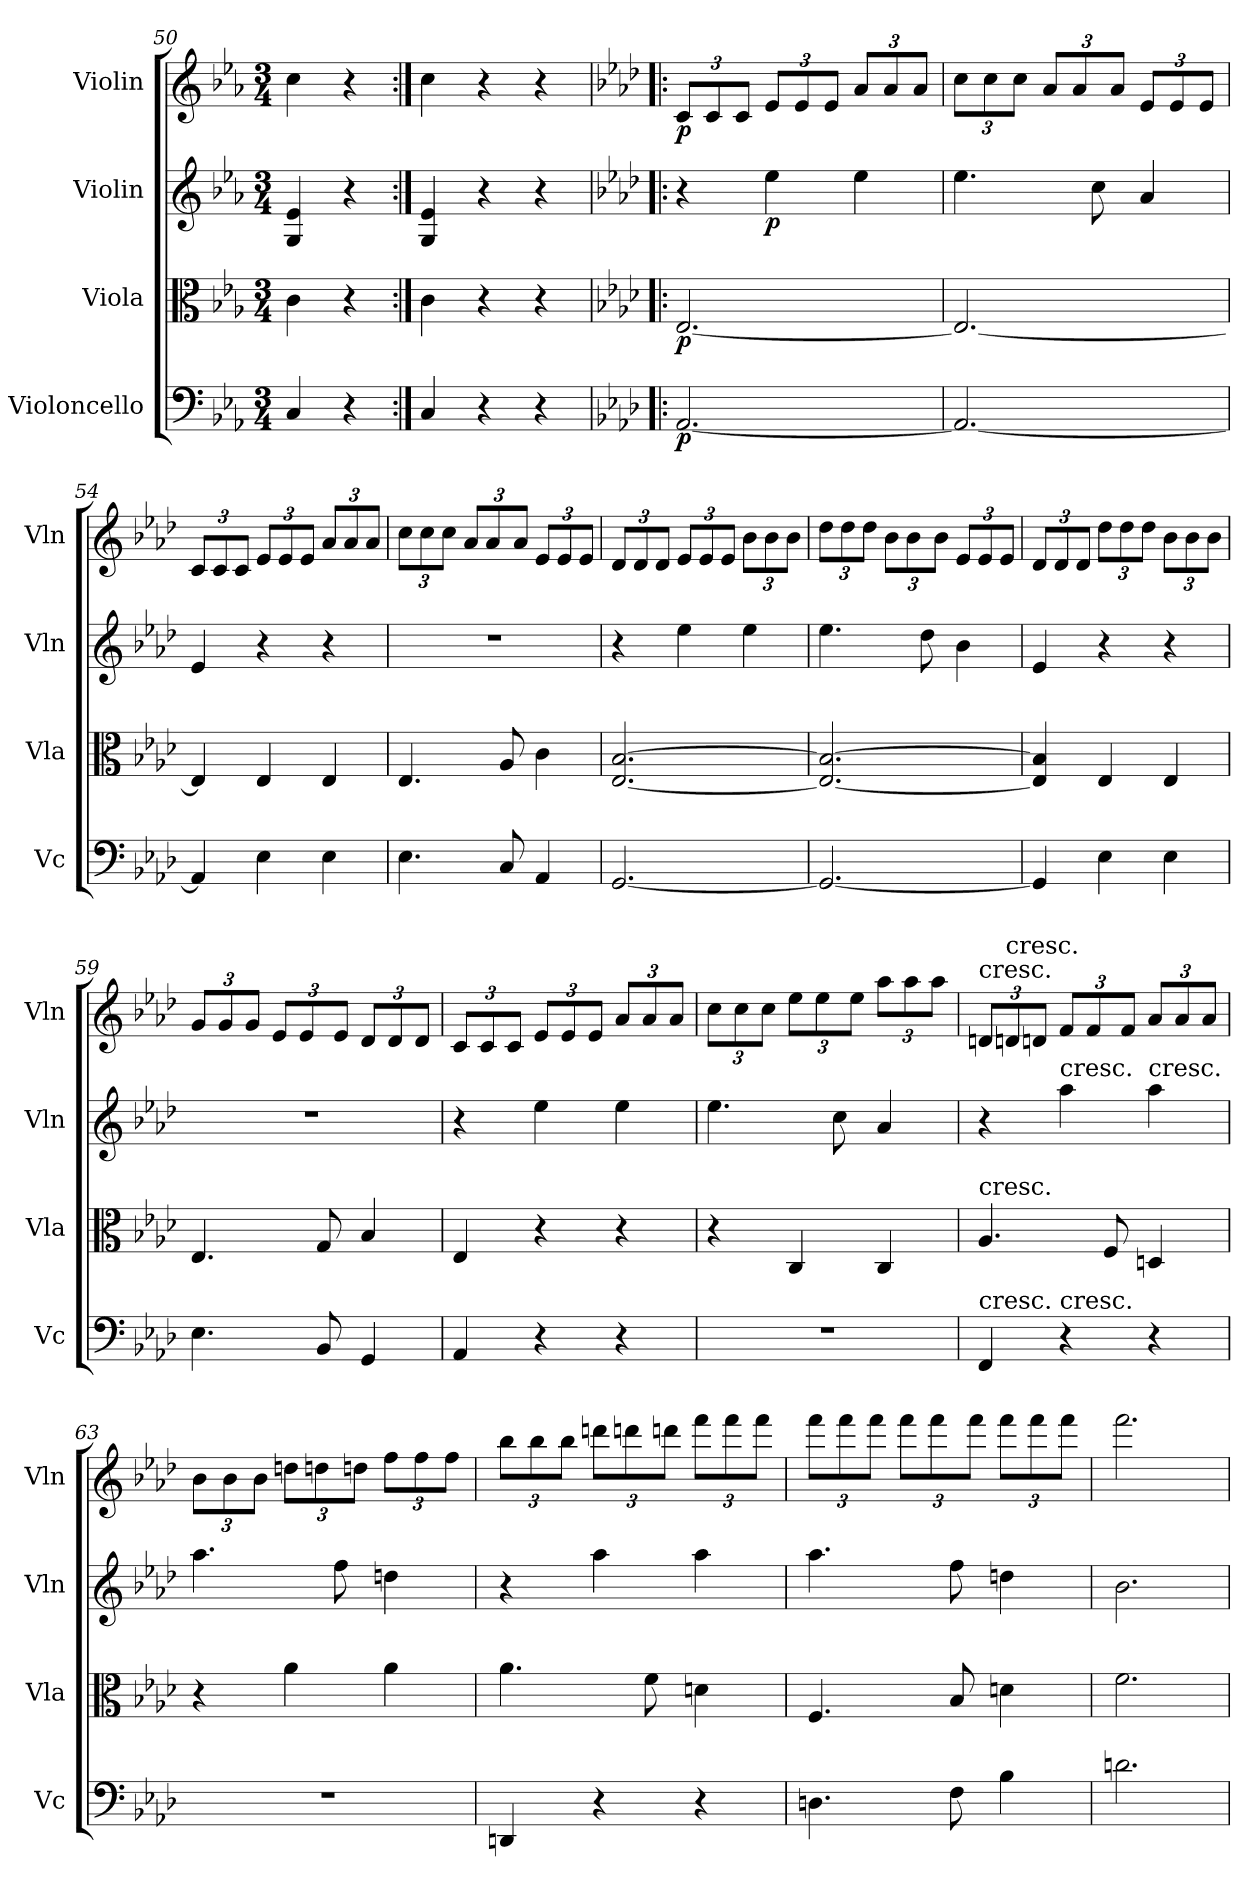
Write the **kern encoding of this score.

**kern	**dynam	**kern	**dynam	**kern	**dynam	**kern	**dynam
*part4	*part4	*part3	*part3	*part2	*part2	*part1	*part1
*staff4	*staff4	*staff3	*staff3	*staff2	*staff2	*staff1	*staff1
*I"Violoncello	*	*I"Viola	*	*I"Violin	*	*I"Violin	*
*I'Vc	*	*I'Vla	*	*I'Vln	*	*I'Vln	*
*clefF4	*	*clefC3	*	*clefG2	*	*clefG2	*
*k[b-e-a-]	*	*k[b-e-a-]	*	*k[b-e-a-]	*	*k[b-e-a-]	*
*c:	*	*c:	*	*c:	*	*c:	*
*M3/4	*	*M3/4	*	*M3/4	*	*M3/4	*
=50	=50	=50	=50	=50	=50	=50	=50
4C/	.	4c\	.	4G/ 4e-/	.	4cc\	.
4r	.	4r	.	4r	.	4r	.
=51:|!	=51:|!	=51:|!	=51:|!	=51:|!	=51:|!	=51:|!	=51:|!
4C/	.	4c\	.	4G/ 4e-/	.	4cc\	.
4r	.	4r	.	4r	.	4r	.
4r	.	4r	.	4r	.	4r	.
=52!|:	=52!|:	=52!|:	=52!|:	=52!|:	=52!|:	=52!|:	=52!|:
*k[b-e-a-d-]	*	*k[b-e-a-d-]	*	*k[b-e-a-d-]	*	*k[b-e-a-d-]	*
[2.AA-/	p	[2.E-/	p	4r	.	12c/L	p
.	.	.	.	.	.	12c/	.
.	.	.	.	.	.	12c/J	.
.	.	.	.	4ee-\	p	12e-/L	.
.	.	.	.	.	.	12e-/	.
.	.	.	.	.	.	12e-/J	.
.	.	.	.	4ee-\	.	12a-/L	.
.	.	.	.	.	.	12a-/	.
.	.	.	.	.	.	12a-/J	.
=53	=53	=53	=53	=53	=53	=53	=53
2.AA-/_	.	2.E-/_	.	4.ee-\	.	12cc\L	.
.	.	.	.	.	.	12cc\	.
.	.	.	.	.	.	12cc\J	.
.	.	.	.	.	.	12a-/L	.
.	.	.	.	.	.	12a-/	.
.	.	.	.	8cc\	.	.	.
.	.	.	.	.	.	12a-/J	.
.	.	.	.	4a-/	.	12e-/L	.
.	.	.	.	.	.	12e-/	.
.	.	.	.	.	.	12e-/J	.
=54	=54	=54	=54	=54	=54	=54	=54
4AA-/]	.	4E-/]	.	4e-/	.	12c/L	.
.	.	.	.	.	.	12c/	.
.	.	.	.	.	.	12c/J	.
4E-\	.	4E-/	.	4r	.	12e-/L	.
.	.	.	.	.	.	12e-/	.
.	.	.	.	.	.	12e-/J	.
4E-\	.	4E-/	.	4r	.	12a-/L	.
.	.	.	.	.	.	12a-/	.
.	.	.	.	.	.	12a-/J	.
=55	=55	=55	=55	=55	=55	=55	=55
4.E-\	.	4.E-/	.	2.r	.	12cc\L	.
.	.	.	.	.	.	12cc\	.
.	.	.	.	.	.	12cc\J	.
.	.	.	.	.	.	12a-/L	.
.	.	.	.	.	.	12a-/	.
8C/	.	8A-/	.	.	.	.	.
.	.	.	.	.	.	12a-/J	.
4AA-/	.	4c\	.	.	.	12e-/L	.
.	.	.	.	.	.	12e-/	.
.	.	.	.	.	.	12e-/J	.
=56	=56	=56	=56	=56	=56	=56	=56
[2.GG/	.	[2.E-/ [2.B-/	.	4r	.	12d-/L	.
.	.	.	.	.	.	12d-/	.
.	.	.	.	.	.	12d-/J	.
.	.	.	.	4ee-\	.	12e-/L	.
.	.	.	.	.	.	12e-/	.
.	.	.	.	.	.	12e-/J	.
.	.	.	.	4ee-\	.	12b-\L	.
.	.	.	.	.	.	12b-\	.
.	.	.	.	.	.	12b-\J	.
=57	=57	=57	=57	=57	=57	=57	=57
2.GG/_	.	2.E-_/ 2.B-_/	.	4.ee-\	.	12dd-\L	.
.	.	.	.	.	.	12dd-\	.
.	.	.	.	.	.	12dd-\J	.
.	.	.	.	.	.	12b-\L	.
.	.	.	.	.	.	12b-\	.
.	.	.	.	8dd-\	.	.	.
.	.	.	.	.	.	12b-\J	.
.	.	.	.	4b-\	.	12e-/L	.
.	.	.	.	.	.	12e-/	.
.	.	.	.	.	.	12e-/J	.
=58	=58	=58	=58	=58	=58	=58	=58
4GG/]	.	4E-]/ 4B-]/	.	4e-/	.	12d-/L	.
.	.	.	.	.	.	12d-/	.
.	.	.	.	.	.	12d-/J	.
4E-\	.	4E-/	.	4r	.	12dd-\L	.
.	.	.	.	.	.	12dd-\	.
.	.	.	.	.	.	12dd-\J	.
4E-\	.	4E-/	.	4r	.	12b-\L	.
.	.	.	.	.	.	12b-\	.
.	.	.	.	.	.	12b-\J	.
=59	=59	=59	=59	=59	=59	=59	=59
4.E-\	.	4.E-/	.	2.r	.	12g/L	.
.	.	.	.	.	.	12g/	.
.	.	.	.	.	.	12g/J	.
.	.	.	.	.	.	12e-/L	.
.	.	.	.	.	.	12e-/	.
8BB-/	.	8G/	.	.	.	.	.
.	.	.	.	.	.	12e-/J	.
4GG/	.	4B-/	.	.	.	12d-/L	.
.	.	.	.	.	.	12d-/	.
.	.	.	.	.	.	12d-/J	.
=60	=60	=60	=60	=60	=60	=60	=60
4AA-/	.	4E-/	.	4r	.	12c/L	.
.	.	.	.	.	.	12c/	.
.	.	.	.	.	.	12c/J	.
4r	.	4r	.	4ee-\	.	12e-/L	.
.	.	.	.	.	.	12e-/	.
.	.	.	.	.	.	12e-/J	.
4r	.	4r	.	4ee-\	.	12a-/L	.
.	.	.	.	.	.	12a-/	.
.	.	.	.	.	.	12a-/J	.
=61	=61	=61	=61	=61	=61	=61	=61
2.r	.	4r	.	4.ee-\	.	12cc\L	.
.	.	.	.	.	.	12cc\	.
.	.	.	.	.	.	12cc\J	.
.	.	4C/	.	.	.	12ee-\L	.
.	.	.	.	.	.	12ee-\	.
.	.	.	.	8cc\	.	.	.
.	.	.	.	.	.	12ee-\J	.
.	.	4C/	.	4a-/	.	12aa-\L	.
.	.	.	.	.	.	12aa-\	.
.	.	.	.	.	.	12aa-\J	.
=62	=62	=62	=62	=62	=62	=62	=62
!	!	!	!	!	!	!LO:TX:t=cresc.	!
!	!	!LO:TX:t=cresc.	!	!	!	!	!
!LO:TX:t=cresc.	!	!	!	!	!	!	!
4FF/	.	4.A-/	.	4r	.	12dn/L	.
!	!	!	!	!	!	!LO:TX:t=cresc.	!
.	.	.	.	.	.	12dn/	.
.	.	.	.	.	.	12dn/J	.
!	!	!	!	!LO:TX:t=cresc.	!	!	!
!LO:TX:t=cresc.	!	!	!	!	!	!	!
4r	.	.	.	4aa-\	.	12f/L	.
.	.	.	.	.	.	12f/	.
.	.	8F/	.	.	.	.	.
.	.	.	.	.	.	12f/J	.
!	!	!	!	!LO:TX:t=cresc.	!	!	!
4r	.	4Dn/	.	4aa-\	.	12a-/L	.
.	.	.	.	.	.	12a-/	.
.	.	.	.	.	.	12a-/J	.
=63	=63	=63	=63	=63	=63	=63	=63
2.r	.	4r	.	4.aa-\	.	12b-\L	.
.	.	.	.	.	.	12b-\	.
.	.	.	.	.	.	12b-\J	.
.	.	4a-\	.	.	.	12ddn\L	.
.	.	.	.	.	.	12ddn\	.
.	.	.	.	8ff\	.	.	.
.	.	.	.	.	.	12ddn\J	.
.	.	4a-\	.	4ddn\	.	12ff\L	.
.	.	.	.	.	.	12ff\	.
.	.	.	.	.	.	12ff\J	.
=64	=64	=64	=64	=64	=64	=64	=64
4DDn/	.	4.a-\	.	4r	.	12bb-\L	.
.	.	.	.	.	.	12bb-\	.
.	.	.	.	.	.	12bb-\J	.
4r	.	.	.	4aa-\	.	12dddn\L	.
.	.	.	.	.	.	12dddn\	.
.	.	8f\	.	.	.	.	.
.	.	.	.	.	.	12dddn\J	.
4r	.	4dn\	.	4aa-\	.	12fff\L	.
.	.	.	.	.	.	12fff\	.
.	.	.	.	.	.	12fff\J	.
=65	=65	=65	=65	=65	=65	=65	=65
4.Dn\	.	4.F/	.	4.aa-\	.	12fff\L	.
.	.	.	.	.	.	12fff\	.
.	.	.	.	.	.	12fff\J	.
.	.	.	.	.	.	12fff\L	.
.	.	.	.	.	.	12fff\	.
8F\	.	8B-/	.	8ff\	.	.	.
.	.	.	.	.	.	12fff\J	.
4B-\	.	4dn\	.	4ddn\	.	12fff\L	.
.	.	.	.	.	.	12fff\	.
.	.	.	.	.	.	12fff\J	.
=66	=66	=66	=66	=66	=66	=66	=66
2.dn\	.	2.f\	.	2.b-\	.	2.fff\	.
=	=	=	=	=	=	=	=
*-	*-	*-	*-	*-	*-	*-	*-
